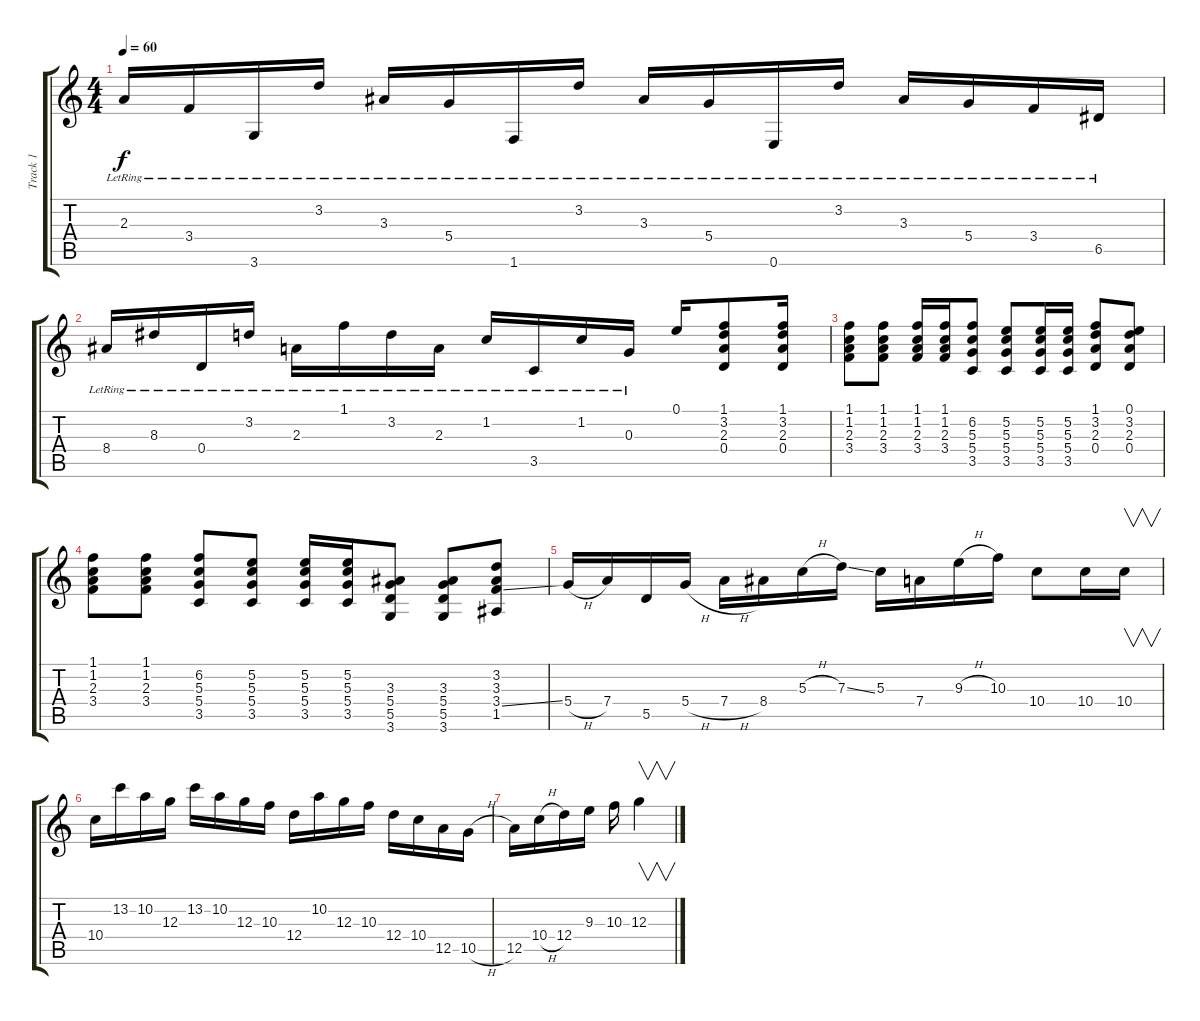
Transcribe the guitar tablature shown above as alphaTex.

\track ("Track 1" "Track 1") {instrument acousticguitarsteel}
\staff {score tabs}
\tuning (E4 B3 G3 D3 A2 E2) {hide}
\ts (4 4)
\tempo 60
\clef g2
\ks c
2.3{lr}.16{dy f} 3.4{lr}.16 3.6{lr}.16 3.2{lr}.16 3.3{lr}.16 5.4{lr}.16 1.6{lr}.16 3.2{lr}.16 3.3{lr}.16 5.4{lr}.16 0.6{lr}.16 3.2{lr}.16 3.3{lr}.16 5.4{lr}.16 3.4{lr}.16 6.5{lr}.16 |
8.4{lr}.16 8.3{lr}.16 0.4{lr}.16 3.2{lr}.16 2.3{lr}.16 1.1{lr}.16 3.2{lr}.16 2.3{lr}.16 1.2{lr}.16 3.5{lr}.16 1.2{lr}.16 0.3{lr}.16 0.1.16 (1.1 3.2 2.3 0.4).8 (1.1 3.2 2.3 0.4).16 |
(1.1 1.2 2.3 3.4).8 (1.1 1.2 2.3 3.4).8 (1.1 1.2 2.3 3.4).16 (1.1 1.2 2.3 3.4).16 (6.2 5.3 5.4 3.5).8 (5.2 5.3 5.4 3.5).8 (5.2 5.3 5.4 3.5).16 (5.2 5.3 5.4 3.5).16 (1.1 3.2 2.3 0.4).8 (0.1 3.2 2.3 0.4).8 |
(1.1 1.2 2.3 3.4).8 (1.1 1.2 2.3 3.4).8 (6.2 5.3 5.4 3.5).8 (5.2 5.3 5.4 3.5).8 (5.2 5.3 5.4 3.5).16 (5.2 5.3 5.4 3.5).16 (3.3 5.4 5.5 3.6).8 (3.3 5.4 5.5 3.6).8 (3.2 3.3 3.4{ss} 1.5).8 |
5.4{h}.16 7.4.16 5.5.16 5.4{h}.16 7.4{h}.16 8.4.16 5.3{h}.16 7.3{ss}.16 5.3.16 7.4.16 9.3{h}.16 10.3.16 10.4.8 10.4.16 10.4.16{v} |
10.4.16 13.2.16 10.2.16 12.3.16 13.2.16 10.2.16 12.3.16 10.3.16 12.4.16 10.2.16 12.3.16 10.3.16 12.4.16 10.4.16 12.5.16 10.5{h}.16 |
12.5.16 10.4{h}.16 12.4.16 9.3.16 10.3.16 12.3.4{v}
